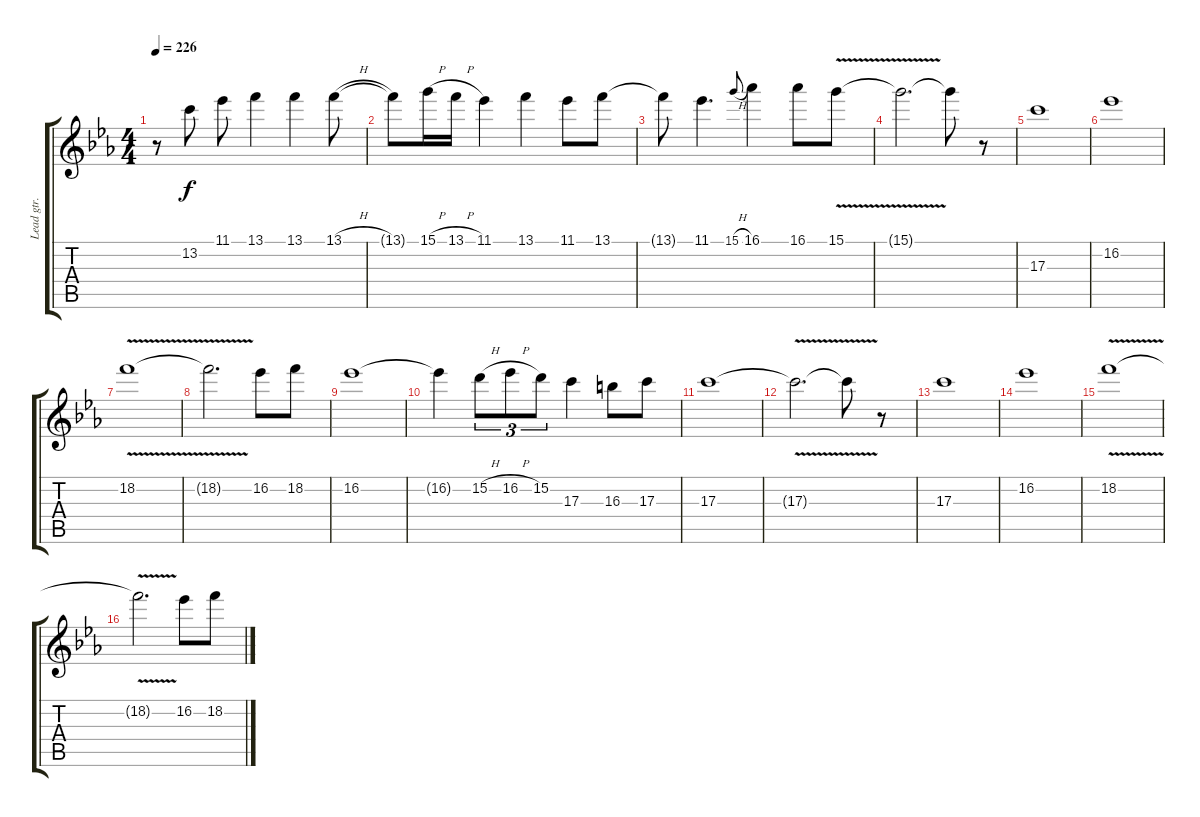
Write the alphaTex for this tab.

\track ("Lead gtr. 2" "Lead gtr. ") {instrument distortionguitar}
\staff {score tabs}
\tuning (E4 B3 G3 D3 A2 E2) {hide}
\ts (4 4)
\tempo 226
\clef g2
\ks cminor
r.8{dy f} 13.2.8 11.1.8 13.1.4 13.1.4 13.1{h}.8 |
13.1{t}.8 15.1{h}.16 13.1{h}.16 11.1.4 13.1.4 11.1.8 13.1.8 |
13.1{t}.8 11.1.4{d} 15.1{h}.8{gr onbeat} 16.1.4 16.1.8 15.1{v}.8 |
15.1{t}.2{d} 15.1{t}.8 r.8 |
17.3.1 |
16.2.1 |
18.2{v}.1 |
18.2{t}.2{d} 16.2.8 18.2.8 |
16.2.1 |
16.2{t}.4 15.2{h}.8{tu (3 2)} 16.2{h}.8{tu (3 2)} 15.2.8{tu (3 2)} 17.3.4 16.3.8 17.3.8 |
17.3.1 |
17.3{v t}.2{d} 17.3{t}.8 r.8 |
17.3.1 |
16.2.1 |
18.2{v}.1 |
18.2{t}.2{d} 16.2.8 18.2.8
